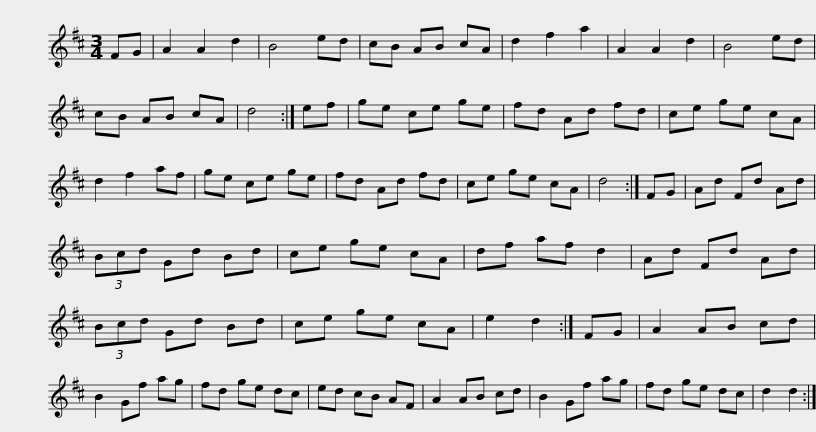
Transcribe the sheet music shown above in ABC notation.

X:1
L:1/8
M:3/4
I:linebreak $
K:D
V:1 treble
V:1
 FG | A2 A2 d2 | B4 ed | cB AB cA | d2 f2 a2 | %5
 A2 A2 d2 | B4 ed | cB AB cA | d4 :| ef | %10
 ge ce ge |$ fd Ad fd | ce ge cA | d2 f2 af | ge ce ge | %15
 fd Ad fd | ce ge cA | d4 :| FG | Ad Fd Ad |$ %20
 (3Bcd Gd Bd | ce ge cA | df af d2 | Ad Fd Ad | (3Bcd Gd Bd | %25
 ce ge cA | e2 d2 :| FG |$ A2 AB cd | B2 Gf ag | %30
 fd ge dc | ed cB AF | A2 AB cd | B2 Gf ag | fd ge dc | %35
 d2 d2 :| %36
